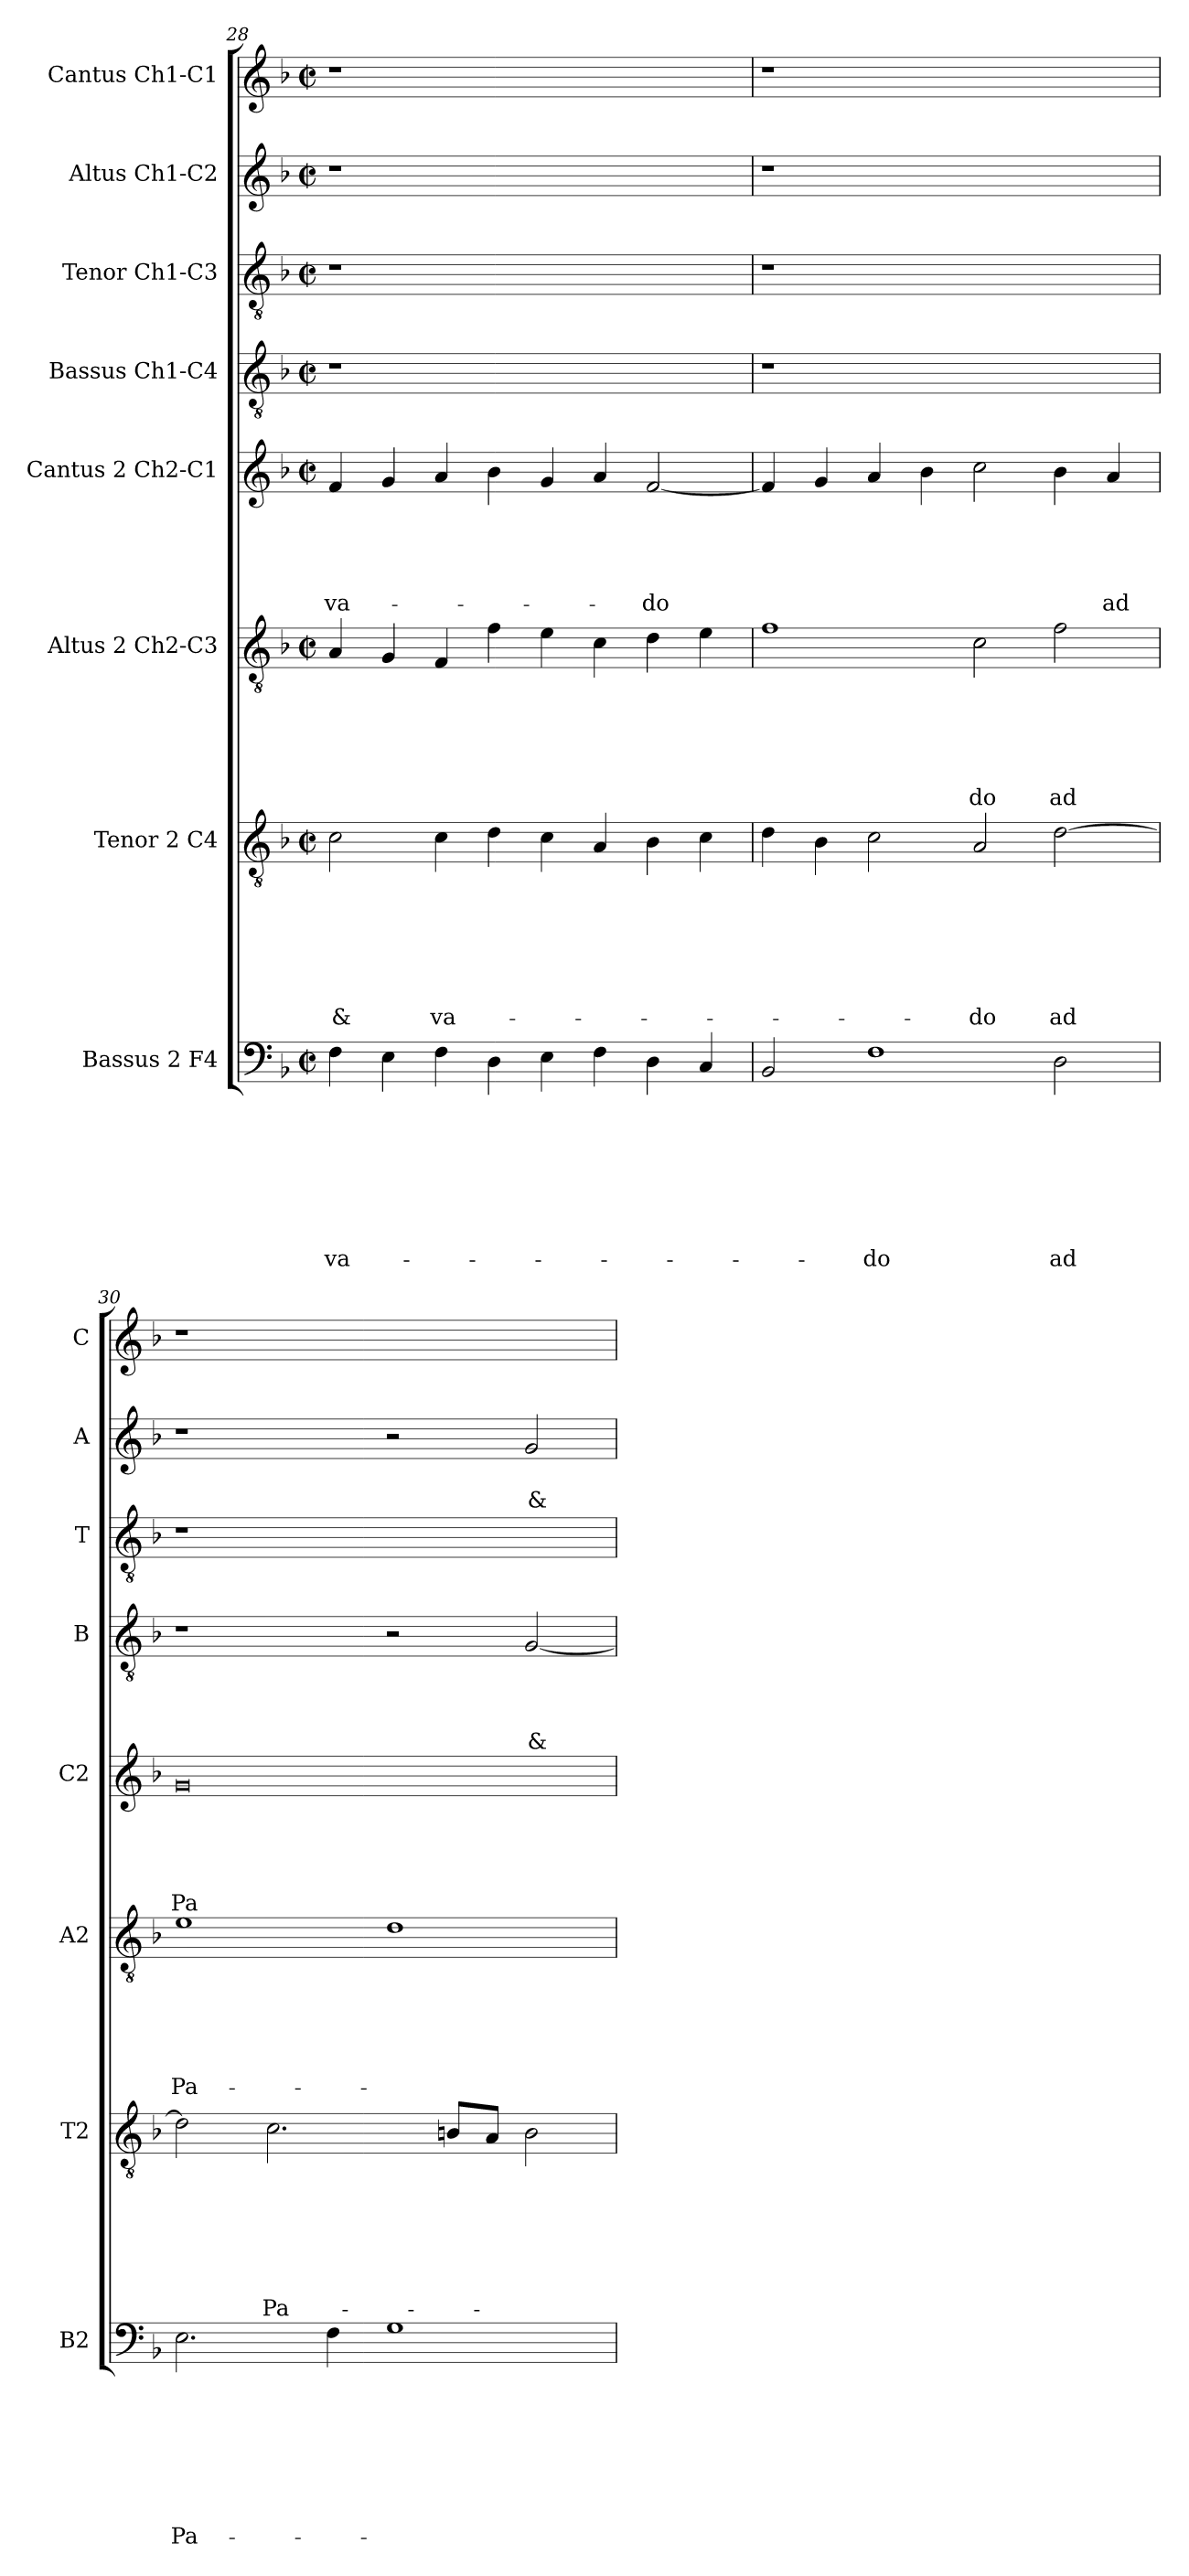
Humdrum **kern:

**kern	**text	**text	**text	**text	**text	**text	**text	**text	**kern	**text	**text	**text	**text	**text	**text	**text	**kern	**text	**text	**text	**text	**text	**text	**kern	**text	**text	**text	**text	**text	**kern	**text	**text	**text	**text	**kern	**kern	**text	**text	**kern
*part8	*part8	*part8	*part8	*part8	*part8	*part8	*part8	*part8	*part7	*part7	*part7	*part7	*part7	*part7	*part7	*part7	*part6	*part6	*part6	*part6	*part6	*part6	*part6	*part5	*part5	*part5	*part5	*part5	*part5	*part4	*part4	*part4	*part4	*part4	*part3	*part2	*part2	*part2	*part1
*staff8	*staff8	*staff8	*staff8	*staff8	*staff8	*staff8	*staff8	*staff8	*staff7	*staff7	*staff7	*staff7	*staff7	*staff7	*staff7	*staff7	*staff6	*staff6	*staff6	*staff6	*staff6	*staff6	*staff6	*staff5	*staff5	*staff5	*staff5	*staff5	*staff5	*staff4	*staff4	*staff4	*staff4	*staff4	*staff3	*staff2	*staff2	*staff2	*staff1
*I"Bassus 2 F4	*	*	*	*	*	*	*	*	*I"Tenor 2 C4	*	*	*	*	*	*	*	*I"Altus 2 Ch2-C3	*	*	*	*	*	*	*I"Cantus 2 Ch2-C1	*	*	*	*	*	*I"Bassus  Ch1-C4	*	*	*	*	*I"Tenor Ch1-C3	*I"Altus  Ch1-C2	*	*	*I"Cantus Ch1-C1
*I'B2	*	*	*	*	*	*	*	*	*I'T2	*	*	*	*	*	*	*	*I'A2	*	*	*	*	*	*	*I'C2	*	*	*	*	*	*I'B	*	*	*	*	*I'T	*I'A	*	*	*I'C
*clefF4	*	*	*	*	*	*	*	*	*clefGv2	*	*	*	*	*	*	*	*clefGv2	*	*	*	*	*	*	*clefG2	*	*	*	*	*	*clefGv2	*	*	*	*	*clefGv2	*clefG2	*	*	*clefG2
*k[b-]	*	*	*	*	*	*	*	*	*k[b-]	*	*	*	*	*	*	*	*k[b-]	*	*	*	*	*	*	*k[b-]	*	*	*	*	*	*k[b-]	*	*	*	*	*k[b-]	*k[b-]	*	*	*k[b-]
*F:	*	*	*	*	*	*	*	*	*F:	*	*	*	*	*	*	*	*F:	*	*	*	*	*	*	*F:	*	*	*	*	*	*F:	*	*	*	*	*F:	*F:	*	*	*F:
*M2/2	*	*	*	*	*	*	*	*	*M2/2	*	*	*	*	*	*	*	*M2/2	*	*	*	*	*	*	*M2/2	*	*	*	*	*	*M2/2	*	*	*	*	*M2/2	*M2/2	*	*	*M2/2
*met(c|)	*	*	*	*	*	*	*	*	*met(c|)	*	*	*	*	*	*	*	*met(c|)	*	*	*	*	*	*	*met(c|)	*	*	*	*	*	*met(c|)	*	*	*	*	*met(c|)	*met(c|)	*	*	*met(c|)
=28	=28	=28	=28	=28	=28	=28	=28	=28	=28	=28	=28	=28	=28	=28	=28	=28	=28	=28	=28	=28	=28	=28	=28	=28	=28	=28	=28	=28	=28	=28	=28	=28	=28	=28	=28	=28	=28	=28	=28
!	!	!	!	!	!	!	!	!LO:LY:b	!	!	!	!	!	!	!	!LO:LY:b	!	!	!	!	!	!	!	!	!	!	!	!	!LO:LY:b	!	!	!	!	!	!	!	!	!	!
4F\	.	.	.	.	.	.	.	va-	2c\	.	.	.	.	.	.	&	4A/	.	.	.	.	.	.	4f/	.	.	.	.	va-	1r	.	.	.	.	1r	1r	.	.	1r
4E\	.	.	.	.	.	.	.	.	.	.	.	.	.	.	.	.	4G/	.	.	.	.	.	.	4g/	.	.	.	.	.	.	.	.	.	.	.	.	.	.	.
!	!	!	!	!	!	!	!	!	!	!	!	!	!	!	!	!LO:LY:b	!	!	!	!	!	!	!	!	!	!	!	!	!	!	!	!	!	!	!	!	!	!	!
4F\	.	.	.	.	.	.	.	.	4c\	.	.	.	.	.	.	va-	4F/	.	.	.	.	.	.	4a/	.	.	.	.	.	.	.	.	.	.	.	.	.	.	.
4D\	.	.	.	.	.	.	.	.	4d\	.	.	.	.	.	.	.	4f\	.	.	.	.	.	.	4b-\	.	.	.	.	.	.	.	.	.	.	.	.	.	.	.
4E\	.	.	.	.	.	.	.	.	4c\	.	.	.	.	.	.	.	4e\	.	.	.	.	.	.	4g/	.	.	.	.	.	1ryy	.	.	.	.	1ryy	1ryy	.	.	1ryy
4F\	.	.	.	.	.	.	.	.	4A/	.	.	.	.	.	.	.	4c\	.	.	.	.	.	.	4a/	.	.	.	.	.	.	.	.	.	.	.	.	.	.	.
!	!	!	!	!	!	!	!	!	!	!	!	!	!	!	!	!	!	!	!	!	!	!	!	!	!	!	!	!	!LO:LY:b	!	!	!	!	!	!	!	!	!	!
4D\	.	.	.	.	.	.	.	.	4B-\	.	.	.	.	.	.	.	4d\	.	.	.	.	.	.	[2f/	.	.	.	.	-do	.	.	.	.	.	.	.	.	.	.
4C/	.	.	.	.	.	.	.	.	4c\	.	.	.	.	.	.	.	4e\	.	.	.	.	.	.	.	.	.	.	.	.	.	.	.	.	.	.	.	.	.	.
!!LO:PB:g=z
=29	=29	=29	=29	=29	=29	=29	=29	=29	=29	=29	=29	=29	=29	=29	=29	=29	=29	=29	=29	=29	=29	=29	=29	=29	=29	=29	=29	=29	=29	=29	=29	=29	=29	=29	=29	=29	=29	=29	=29
2BB-/	.	.	.	.	.	.	.	.	4d\	.	.	.	.	.	.	.	1f	.	.	.	.	.	.	4f/]	.	.	.	.	.	1r	.	.	.	.	1r	1r	.	.	1r
.	.	.	.	.	.	.	.	.	4B-\	.	.	.	.	.	.	.	.	.	.	.	.	.	.	4g/	.	.	.	.	.	.	.	.	.	.	.	.	.	.	.
!	!	!	!	!	!	!	!	!LO:LY:b	!	!	!	!	!	!	!	!	!	!	!	!	!	!	!	!	!	!	!	!	!	!	!	!	!	!	!	!	!	!	!
1F	.	.	.	.	.	.	.	-do	2c\	.	.	.	.	.	.	.	.	.	.	.	.	.	.	4a/	.	.	.	.	.	.	.	.	.	.	.	.	.	.	.
.	.	.	.	.	.	.	.	.	.	.	.	.	.	.	.	.	.	.	.	.	.	.	.	4b-\	.	.	.	.	.	.	.	.	.	.	.	.	.	.	.
!	!	!	!	!	!	!	!	!	!	!	!	!	!	!	!	!LO:LY:b	!	!	!	!	!	!	!LO:LY:b	!	!	!	!	!	!	!	!	!	!	!	!	!	!	!	!
.	.	.	.	.	.	.	.	.	2A/	.	.	.	.	.	.	-do	2c\	.	.	.	.	.	-do	2cc\	.	.	.	.	.	1ryy	.	.	.	.	1ryy	1ryy	.	.	1ryy
!	!	!	!	!	!	!	!	!LO:LY:b	!	!	!	!	!	!	!	!LO:LY:b	!	!	!	!	!	!	!LO:LY:b	!	!	!	!	!	!	!	!	!	!	!	!	!	!	!	!
2D\	.	.	.	.	.	.	.	ad	[2d\	.	.	.	.	.	.	ad	2f\	.	.	.	.	.	ad	4b-\	.	.	.	.	.	.	.	.	.	.	.	.	.	.	.
!	!	!	!	!	!	!	!	!	!	!	!	!	!	!	!	!	!	!	!	!	!	!	!	!	!	!	!	!	!LO:LY:b	!	!	!	!	!	!	!	!	!	!
.	.	.	.	.	.	.	.	.	.	.	.	.	.	.	.	.	.	.	.	.	.	.	.	4a/	.	.	.	.	ad	.	.	.	.	.	.	.	.	.	.
=30	=30	=30	=30	=30	=30	=30	=30	=30	=30	=30	=30	=30	=30	=30	=30	=30	=30	=30	=30	=30	=30	=30	=30	=30	=30	=30	=30	=30	=30	=30	=30	=30	=30	=30	=30	=30	=30	=30	=30
!	!	!	!	!	!	!	!	!LO:LY:b	!	!	!	!	!	!	!	!	!	!	!	!	!	!	!LO:LY:b	!	!	!	!	!	!LO:LY:b	!	!	!	!	!	!	!	!	!	!
2.E\	.	.	.	.	.	.	.	Pa-	2d\]	.	.	.	.	.	.	.	1e	.	.	.	.	.	Pa-	0g	.	.	.	.	Pa-	1r	.	.	.	.	1r	1r	.	.	1r
!	!	!	!	!	!	!	!	!	!	!	!	!	!	!	!	!LO:LY:b	!	!	!	!	!	!	!	!	!	!	!	!	!	!	!	!	!	!	!	!	!	!	!
.	.	.	.	.	.	.	.	.	2.c\	.	.	.	.	.	.	Pa-	.	.	.	.	.	.	.	.	.	.	.	.	.	.	.	.	.	.	.	.	.	.	.
4F\	.	.	.	.	.	.	.	.	.	.	.	.	.	.	.	.	.	.	.	.	.	.	.	.	.	.	.	.	.	.	.	.	.	.	.	.	.	.	.
1G	.	.	.	.	.	.	.	.	.	.	.	.	.	.	.	.	1d	.	.	.	.	.	.	.	.	.	.	.	.	2r	.	.	.	.	1ryy	2r	.	.	1ryy
.	.	.	.	.	.	.	.	.	8Bn/L	.	.	.	.	.	.	.	.	.	.	.	.	.	.	.	.	.	.	.	.	.	.	.	.	.	.	.	.	.	.
.	.	.	.	.	.	.	.	.	8A/J	.	.	.	.	.	.	.	.	.	.	.	.	.	.	.	.	.	.	.	.	.	.	.	.	.	.	.	.	.	.
!	!	!	!	!	!	!	!	!	!	!	!	!	!	!	!	!	!	!	!	!	!	!	!	!	!	!	!	!	!	!	!	!	!	!LO:LY:b	!	!	!	!LO:LY:b	!
.	.	.	.	.	.	.	.	.	2B\	.	.	.	.	.	.	.	.	.	.	.	.	.	.	.	.	.	.	.	.	[2G/	.	.	.	&	.	2g/	.	&	.
=	=	=	=	=	=	=	=	=	=	=	=	=	=	=	=	=	=	=	=	=	=	=	=	=	=	=	=	=	=	=	=	=	=	=	=	=	=	=	=
*-	*-	*-	*-	*-	*-	*-	*-	*-	*-	*-	*-	*-	*-	*-	*-	*-	*-	*-	*-	*-	*-	*-	*-	*-	*-	*-	*-	*-	*-	*-	*-	*-	*-	*-	*-	*-	*-	*-	*-
